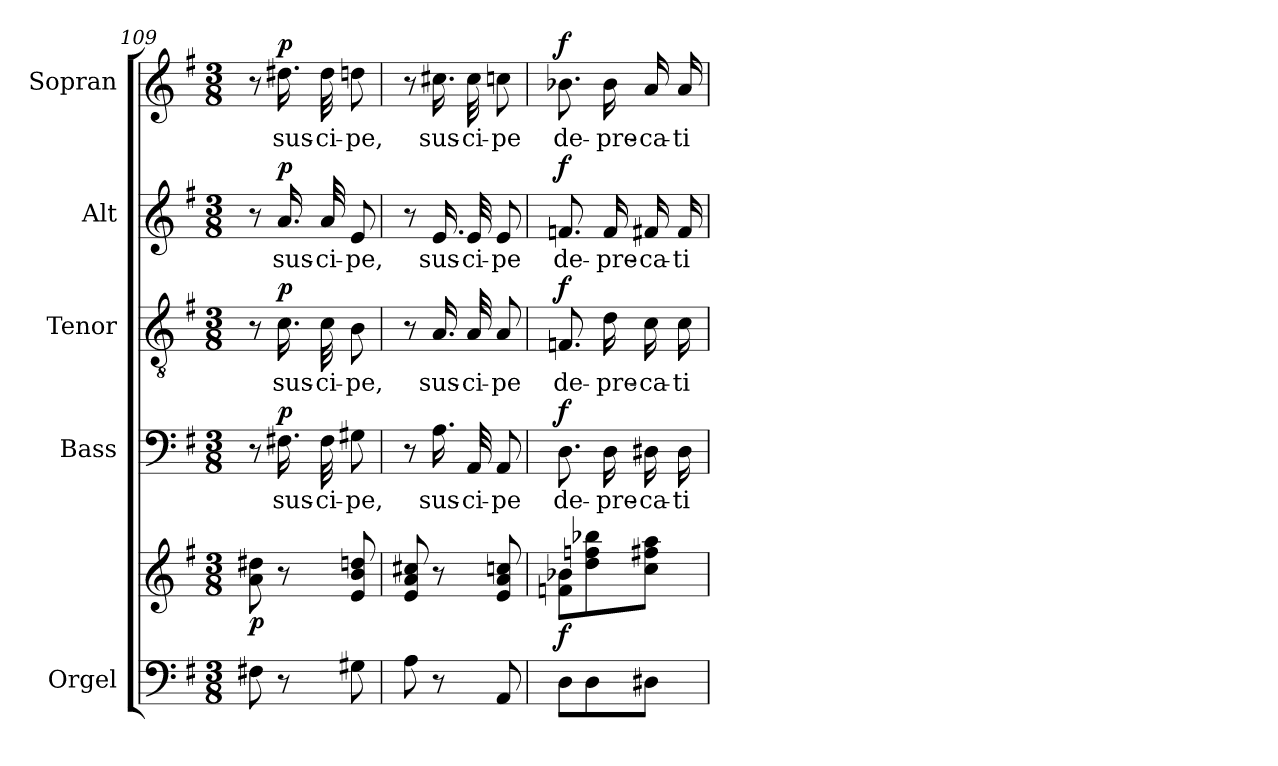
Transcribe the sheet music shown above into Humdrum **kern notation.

**kern	**kern	**dynam	**kern	**text	**dynam	**kern	**text	**dynam	**kern	**text	**dynam	**kern	**text	**dynam
*part5	*part5	*part5	*part4	*part4	*part4	*part3	*part3	*part3	*part2	*part2	*part2	*part1	*part1	*part1
*staff6	*staff5	*staff5/6	*staff4	*staff4	*staff4	*staff3	*staff3	*staff3	*staff2	*staff2	*staff2	*staff1	*staff1	*staff1
*I"Orgel	*	*	*I"Bass	*	*	*I"Tenor	*	*	*I"Alt	*	*	*I"Sopran	*	*
*I'Org.	*	*	*I'B.	*	*	*I'T.	*	*	*I'A.	*	*	*I'S.	*	*
*clefF4	*clefG2	*	*clefF4	*	*	*clefGv2	*	*	*clefG2	*	*	*clefG2	*	*
*k[f#]	*k[f#]	*	*k[f#]	*	*	*k[f#]	*	*	*k[f#]	*	*	*k[f#]	*	*
*G:	*G:	*	*G:	*	*	*G:	*	*	*G:	*	*	*G:	*	*
*M3/8	*M3/8	*	*M3/8	*	*	*M3/8	*	*	*M3/8	*	*	*M3/8	*	*
=109	=109	=109	=109	=109	=109	=109	=109	=109	=109	=109	=109	=109	=109	=109
!	!	!LO:DY:b	!	!	!	!	!	!	!	!	!	!	!	!
8F#X\	8a\ 8dd#X\	p	8r	.	.	8r	.	.	8r	.	.	8r	.	.
!	!	!	!	!LO:LY:b	!LO:DY:a	!	!LO:LY:b	!LO:DY:a	!	!LO:LY:b	!LO:DY:a	!	!LO:LY:b	!LO:DY:a
8r	8r	.	16.F#X\	sus-	p	16.c\	sus-	p	16.a/	sus-	p	16.dd#X\	sus-	p
!	!	!	!	!LO:LY:b	!	!	!LO:LY:b	!	!	!LO:LY:b	!	!	!LO:LY:b	!
.	.	.	32F#\	-ci-	.	32c\	-ci-	.	32a/	-ci-	.	32dd#\	-ci-	.
!	!	!	!	!LO:LY:b	!	!	!LO:LY:b	!	!	!LO:LY:b	!	!	!LO:LY:b	!
8G#X\	8e/ 8b/ 8ddn/	.	8G#X\	-pe,	.	8B\	-pe,	.	8e/	-pe,	.	8ddn\	-pe,	.
=110	=110	=110	=110	=110	=110	=110	=110	=110	=110	=110	=110	=110	=110	=110
8A\	8e/ 8a/ 8cc#X/	.	8r	.	.	8r	.	.	8r	.	.	8r	.	.
!	!	!	!	!LO:LY:b	!	!	!LO:LY:b	!	!	!LO:LY:b	!	!	!LO:LY:b	!
8r	8r	.	16.A\	sus-	.	16.A/	sus-	.	16.e/	sus-	.	16.cc#X\	sus-	.
!	!	!	!	!LO:LY:b	!	!	!LO:LY:b	!	!	!LO:LY:b	!	!	!LO:LY:b	!
.	.	.	32AA/	-ci-	.	32A/	-ci-	.	32e/	-ci-	.	32cc#\	-ci-	.
!	!	!	!	!LO:LY:b	!	!	!LO:LY:b	!	!	!LO:LY:b	!	!	!LO:LY:b	!
8AA/	8e/ 8a/ 8ccn/	.	8AA/	-pe	.	8A/	-pe	.	8e/	-pe	.	8ccn\	-pe	.
=111	=111	=111	=111	=111	=111	=111	=111	=111	=111	=111	=111	=111	=111	=111
!	!	!LO:DY:b	!	!LO:LY:b	!LO:DY:a	!	!LO:LY:b	!LO:DY:a	!	!LO:LY:b	!LO:DY:a	!	!LO:LY:b	!LO:DY:a
8D\L	8fn\ 8b-X\L	f	8.D\	de-	f	8.Fn/	de-	f	8.fn/	de-	f	8.b-X\	de-	f
8D\	8dd\ 8ffn\ 8bb-X\	.	.	.	.	.	.	.	.	.	.	.	.	.
!	!	!	!	!LO:LY:b	!	!	!LO:LY:b	!	!	!LO:LY:b	!	!	!LO:LY:b	!
.	.	.	16D\	-pre-	.	16d\	-pre-	.	16f/	-pre-	.	16b-\	-pre-	.
!	!	!	!	!LO:LY:b	!	!	!LO:LY:b	!	!	!LO:LY:b	!	!	!LO:LY:b	!
8D#X\J	8cc\ 8ff#X\ 8aa\J	.	16D#X\	-ca-	.	16c\	-ca-	.	16f#X/	-ca-	.	16a/	-ca-	.
!	!	!	!	!LO:LY:b	!	!	!LO:LY:b	!	!	!LO:LY:b	!	!	!LO:LY:b	!
.	.	.	16D#\	-ti-	.	16c\	-ti-	.	16f#/	-ti-	.	16a/	-ti-	.
=	=	=	=	=	=	=	=	=	=	=	=	=	=	=
*-	*-	*-	*-	*-	*-	*-	*-	*-	*-	*-	*-	*-	*-	*-
